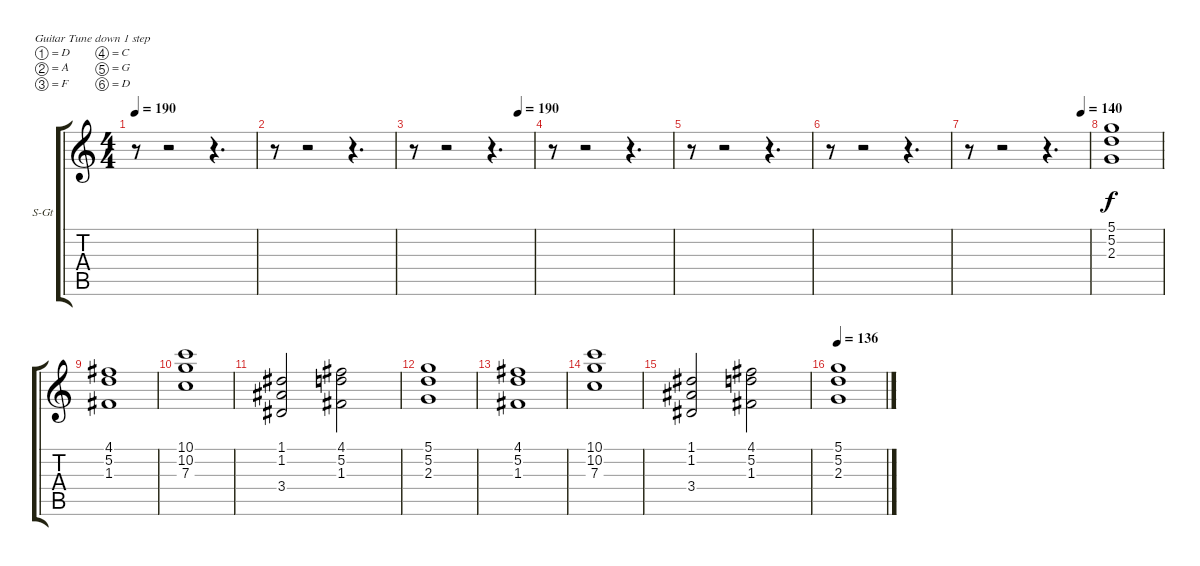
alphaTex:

\bracketExtendMode groupsimilarinstruments
\firstSystemTrackNameOrientation horizontal
\otherSystemsTrackNameOrientation horizontal
\track ("Martin - Keyboard1" "S-Gt") {instrument churchorgan}
\staff {score tabs}
\tuning (D4 A3 F3 C3 G2 D2)
\displaytranspose 12
\ts (4 4)
\tempo 190
\clef g2
\ks c
r.8{dy f} r.2 r.4{d} |
r.8 r.2 r.4{d} |
\tempo (190 0.875)
r.8 r.2 r.4{d} |
r.8 r.2 r.4{d} |
r.8 r.2 r.4{d} |
r.8 r.2 r.4{d} |
\tempo (140 0.9375)
r.8 r.2 r.4{d} |
(5.1 5.2 2.3).1 |
(4.1 5.2 1.3).1 |
(10.1 10.2 7.3).1 |
(1.1 1.2 3.4).2 (4.1 5.2 1.3).2 |
(5.1 5.2 2.3).1 |
(4.1 5.2 1.3).1 |
(10.1 10.2 7.3).1 |
(1.1 1.2 3.4).2 (4.1 5.2 1.3).2 |
\tempo 136
(5.1 5.2 2.3).1
